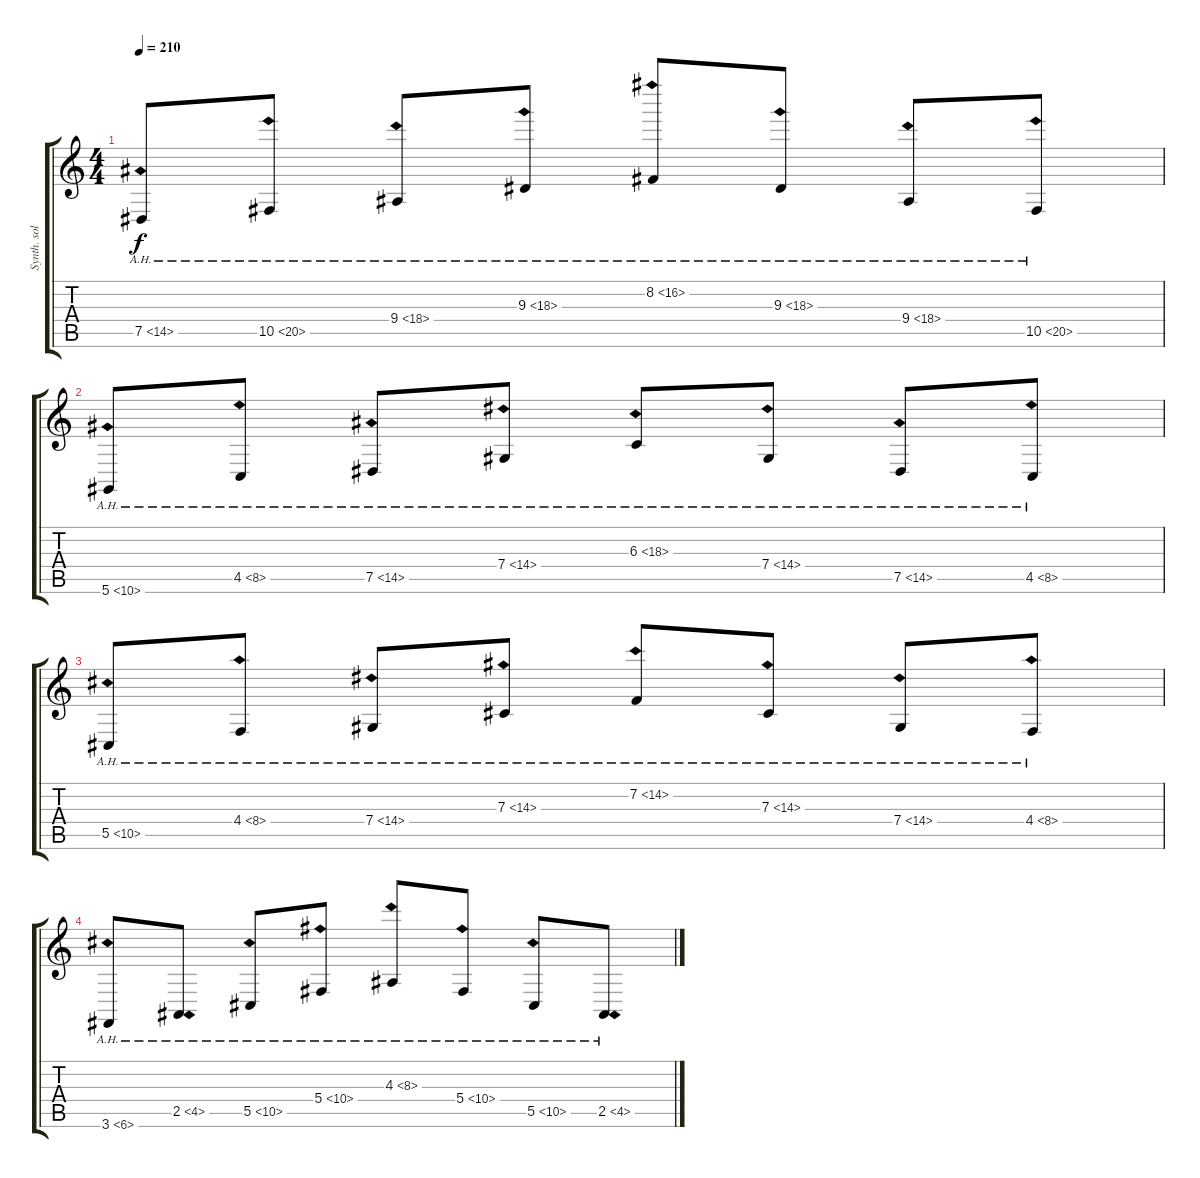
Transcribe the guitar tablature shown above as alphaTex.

\track ("Synth. solo" "Synth. sol") {instrument lead1square}
\staff {score tabs}
\tuning (Eb4 Bb3 Gb3 Db3 Ab2 Eb2) {hide}
\ts (4 4)
\tempo 210
\clef g2
\ks c
7.5{ah 7}.8{dy f} 10.5{ah 10}.8 9.4{ah 9}.8 9.3{ah 9}.8 8.2{ah 8}.8 9.3{ah 9}.8 9.4{ah 9}.8 10.5{ah 10}.8 |
5.6{ah 5}.8 4.5{ah 4}.8 7.5{ah 7}.8 7.4{ah 7}.8 6.3{ah 12}.8 7.4{ah 7}.8 7.5{ah 7}.8 4.5{ah 4}.8 |
5.5{ah 5}.8 4.4{ah 4}.8 7.4{ah 7}.8 7.3{ah 7}.8 7.2{ah 7}.8 7.3{ah 7}.8 7.4{ah 7}.8 4.4{ah 4}.8 |
3.6{ah 3}.8 2.5{ah 2}.8 5.5{ah 5}.8 5.4{ah 5}.8 4.3{ah 4}.8 5.4{ah 5}.8 5.5{ah 5}.8 2.5{ah 2}.8
